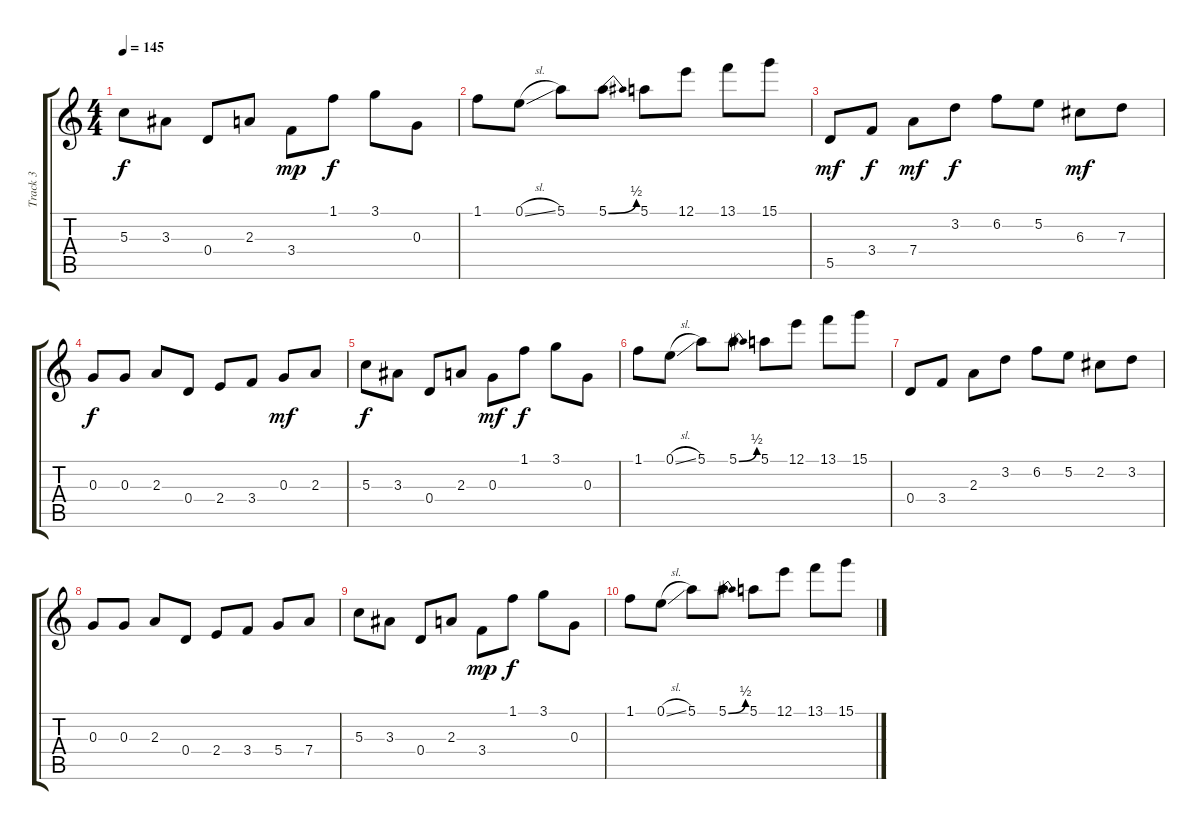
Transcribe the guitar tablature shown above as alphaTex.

\track ("Track 3" "Track 3") {instrument distortionguitar}
\staff {score tabs}
\tuning (E4 B3 G3 D3 A2 D2) {hide}
\ts (4 4)
\tempo 145
\clef g2
\ks c
5.3.8{dy f} 3.3.8 0.4.8 2.3.8 3.4.8{dy mp} 1.1.8{dy f} 3.1.8 0.3.8 |
1.1.8 0.1{sl}.8 5.1.8 5.1{be (bend 0 0 60 2)}.8 5.1.8 12.1.8 13.1.8 15.1.8 |
5.5.8{dy mf} 3.4.8{dy f} 7.4.8{dy mf} 3.2.8{dy f} 6.2.8 5.2.8 6.3.8{dy mf} 7.3.8 |
0.3.8{dy f} 0.3.8 2.3.8 0.4.8 2.4.8 3.4.8 0.3.8{dy mf} 2.3.8 |
5.3.8{dy f} 3.3.8 0.4.8 2.3.8 0.3.8{dy mf} 1.1.8{dy f} 3.1.8 0.3.8 |
1.1.8 0.1{sl}.8 5.1.8 5.1{be (bend 0 0 60 2)}.8 5.1.8 12.1.8 13.1.8 15.1.8 |
0.4.8 3.4.8 2.3.8 3.2.8 6.2.8 5.2.8 2.2.8 3.2.8 |
0.3.8 0.3.8 2.3.8 0.4.8 2.4.8 3.4.8 5.4.8 7.4.8 |
5.3.8 3.3.8 0.4.8 2.3.8 3.4.8{dy mp} 1.1.8{dy f} 3.1.8 0.3.8 |
1.1.8 0.1{sl}.8 5.1.8 5.1{be (bend 0 0 60 2)}.8 5.1.8 12.1.8 13.1.8 15.1.8
